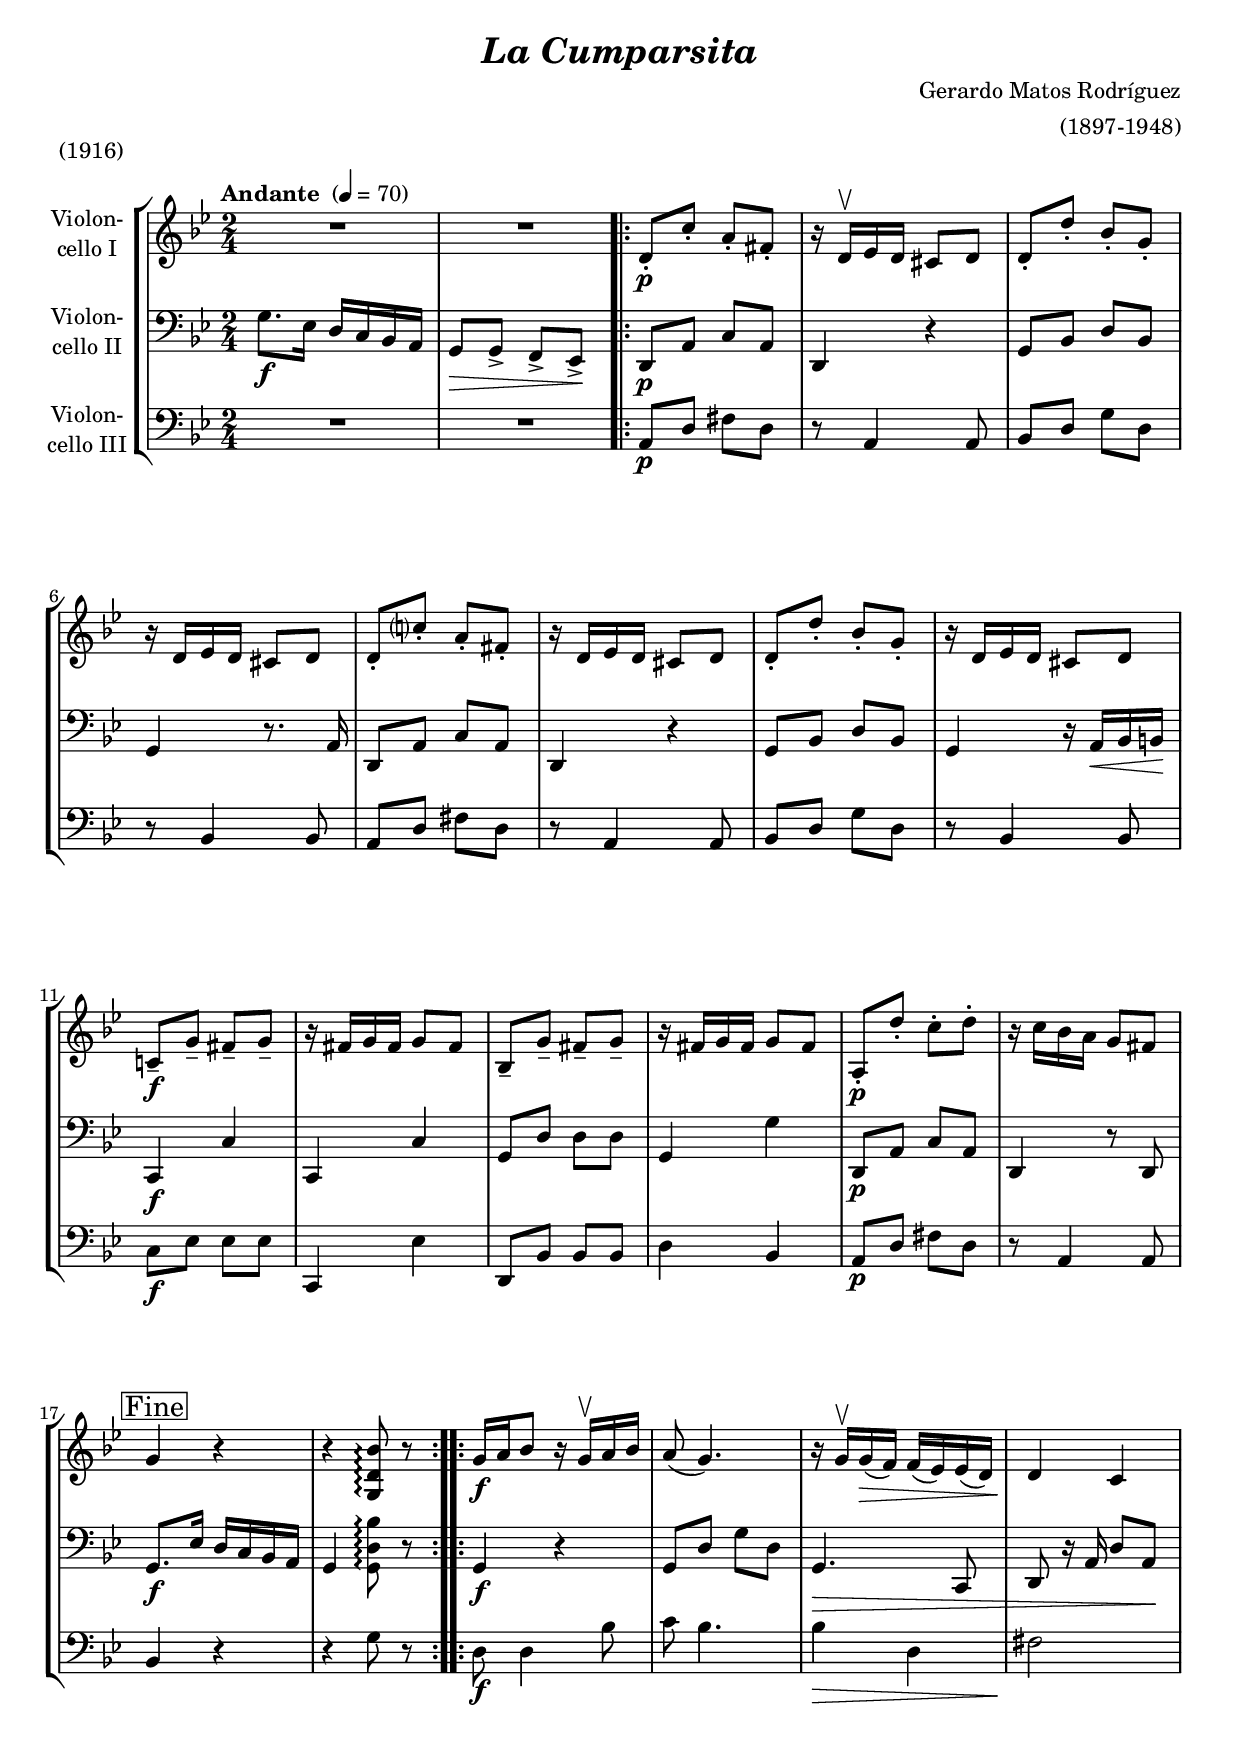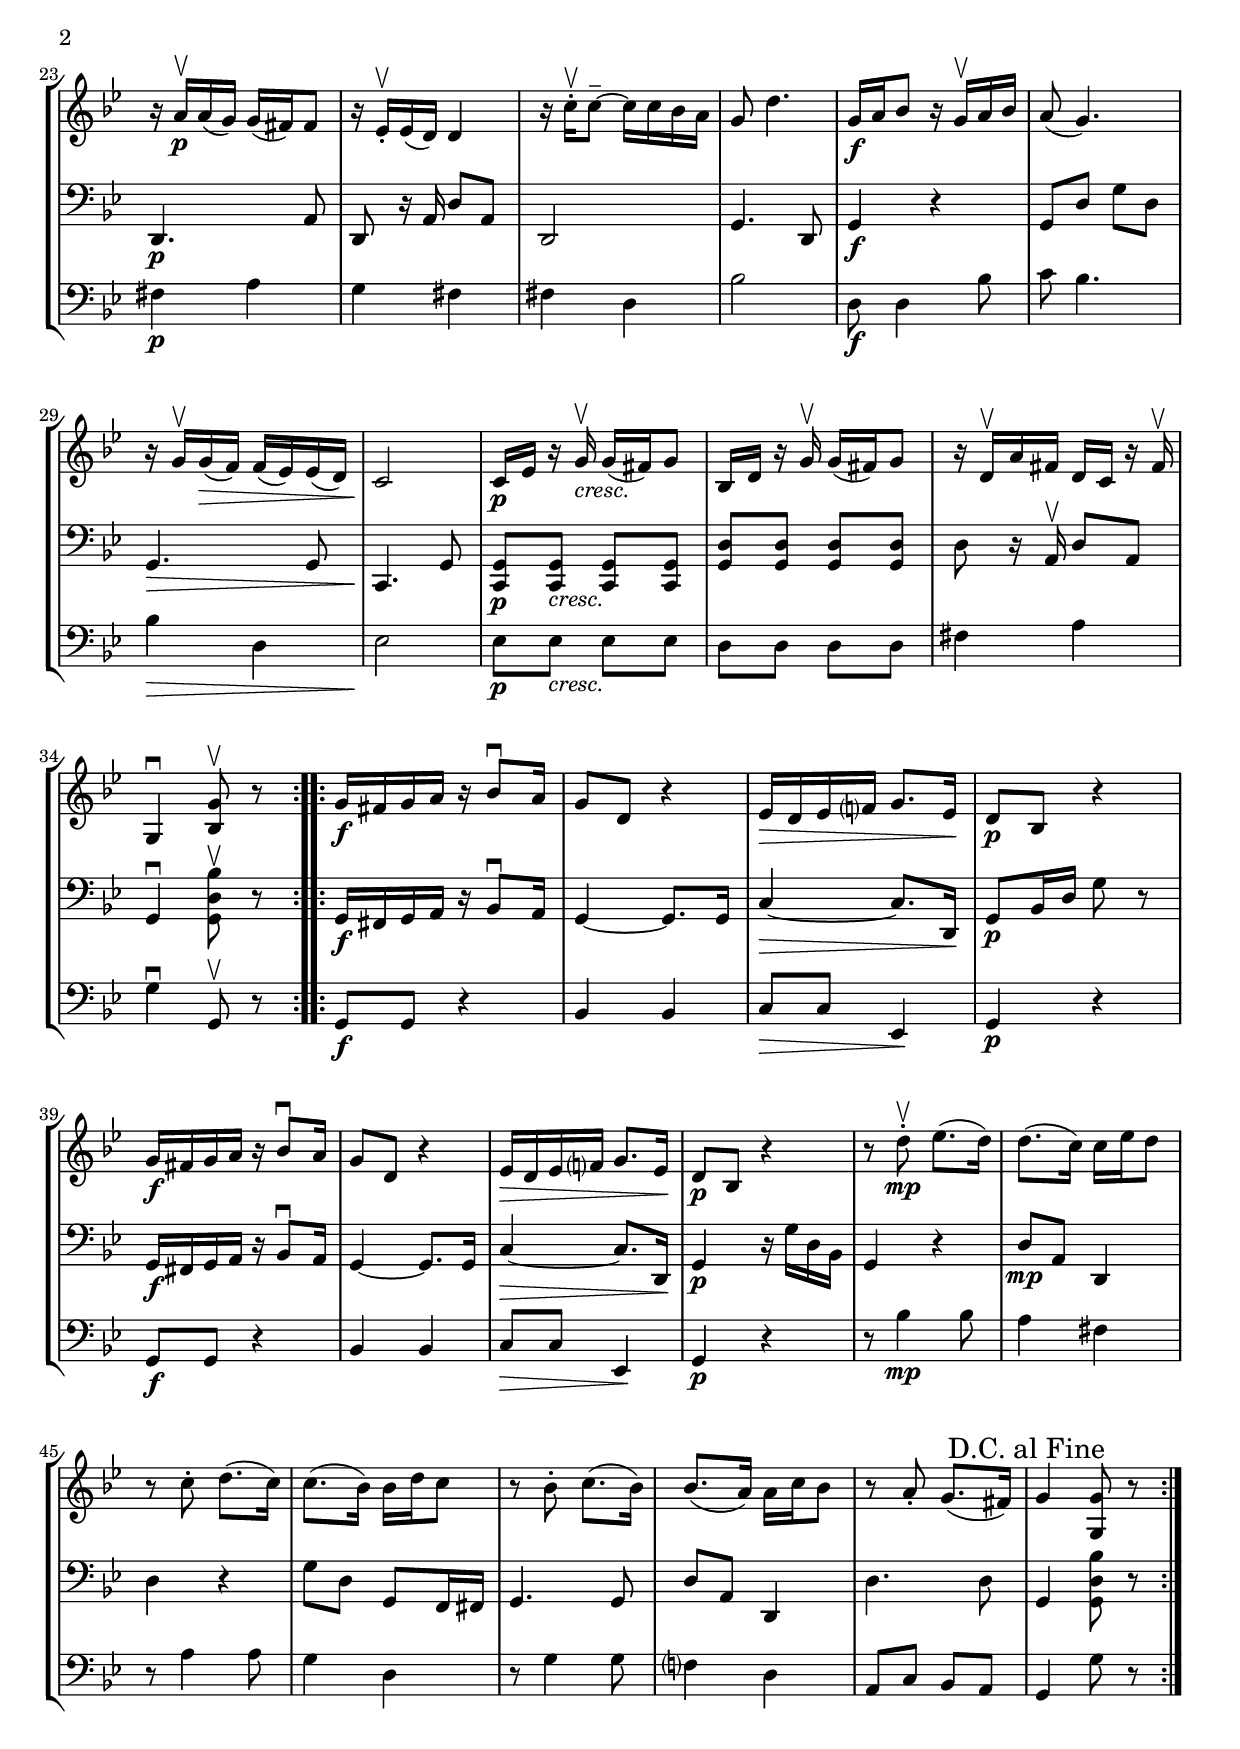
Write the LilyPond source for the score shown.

\version "2.14.2"
\include "deutsch.ly"

#(set-global-staff-size 19.5)

\header {
  title     = \markup \bold \italic "La Cumparsita"
  composer  = "Gerardo Matos Rodríguez"
  arranger  = "(1897-1948)"
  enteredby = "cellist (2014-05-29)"
  piece     = "(1916)"
}

voiceconsts = {
 \key b \major
 \clef "bass"
 %\numericTimeSignature
 \compressFullBarRests
 \time 2/4
 \tempo "Andante " 4=70
}

% mihi = "clarinet"
% milo = "bassoon"
mihi = "accordion"
milo = "accordion"

crsc = \markup \italic "cresc."
dcaf = \mark \markup "D.C. al Fine"
fine = \mark \markup \box "Fine"

boxa = \mark \markup \box "A"
boxb = { \bar "||" \mark \markup \box "B" }
boxc = { \bar "||" \mark \markup \box "C" }
boxd = { \bar "||" \mark \markup \box "D" \key a \major }

va = \relative c' {
  \voiceconsts
  \clef "treble"

  R2*2
  \repeat volta 2 {
    d8-.\p c'-. a-. fis-.
    r16 d\upbow es d cis8 d
    d-. d'-. b-. g-.

    r16 d es d cis8 d
    d-. c'?-. a-. fis-.
    r16 d es d cis8 d
    d-. d'-. b-. g-.
    r16 d es d cis8 d
    c!--\f g'-- fis-- g--

    r16 fis g fis g8 fis
    b,-- g'-- fis-- g--
    r16 fis g fis g8 fis
    a,-.\p d'-. c-. d-.
    r16 c b a g8 fis
    \fine g4 r
    r <g, d' b'>8\arpeggio r
  }

  \repeat volta 2 {
    g'16\f a b8 r16 g\upbow a b
    a8( g4.)
    r16 g\upbow g(\> f) f( es) es( d)
    d4\! c
    r16 a'\upbow\p a( g) g( fis) fis8

    r16 es-.\upbow es( d) d4
    r16 c'-.\upbow c8~-- c16 c b a
    g8 d'4.
    g,16\f a b8 r16 g\upbow a b
    a8( g4.)
    r16 g\upbow g(\> f) f( es) es( d)
    c2\!
    c16\p es r g\upbow_\crsc g( fis) g8
    b,16 d r g\upbow g( fis) g8
    r16 d\upbow a' fis d c r fis\upbow
    g,4\downbow <b g'>8\upbow r
  }

  \repeat volta 2 {
    g'16\f fis g a r b8\downbow a16
    g8 d r4
    es16\> d es f? g8. es16\!
    d8\p b r4
    g'16\f fis g a r b8\downbow a16
    g8 d r4

    es16\> d es f? g8. es16\!
    d8\p b r4
    r8 d'-.\upbow\mp es8.( d16)
    d8.( c16) c es d8
    r c-. d8.( c16)
    c8.( b16) b d c8

    r b-. c8.( b16)
    b8.( a16) a c b8
    r a-. g8.( fis16)
    \dcaf g4 <g, g'>8 r
  }
}

vb = \relative c' {
  \voiceconsts

  g8.\f es16 d c b a
  g8\> g-> f-> es->\!
  \repeat volta 2 {
    d\p a' c a
    d,4 r
    g8 b d b

    g4 r8. a16
    d,8 a' c a
    d,4 r
    g8 b d b
    g4 r16 a\< b h\!
    c,4\f c'

    c, c'
    g8 d' d d
    g,4 g'
    d,8\p a' c a
    d,4 r8 d
    \fine g8.\f es'16 d c b a

    g4 <g d' b'>8\arpeggio r
  }

  \repeat volta 2 {
    g4\f r
    g8 d' g d
    g,4.\> c,8
    d r16 a' d8 a\!
    d,4.\p a'8

    d, r16 a' d8 a
    d,2
    g4. d8
    g4\f r
    g8 d' g d
    g,4.\> g8

    c,4.\! g'8
    <c, g'>\p <c g'>_\crsc <c g'> <c g'>
    <g' d'> <g d'> <g d'> <g d'>
    d' r16 a\upbow d8 a
    g4\downbow <g d' b'>8\upbow r
  }

  \repeat volta 2 {
    g16\f fis g a r b8\downbow a16
    g4~ g8. g16
    c4~\> c8. d,16\!
    g8\p b16 d g8 r
    g,16\f fis g a r b8\downbow a16
    g4~ g8. g16

    c4~\> c8.d,16\!
    g4\p r16 g' d b
    g4 r
    d'8\mp a d,4
    d' r
    g8 d g, f16 fis

    g4. g8
    d' a d,4
    d'4. d8
    \dcaf g,4 <g d' b'>8 r
  }
}

vc = \relative c {
  \voiceconsts

  R2*2
  \repeat volta 2 {
    a8\p d fis d
    r a4 a8
    b d g d

    r b4 b8
    a d fis d
    r a4 a8
    b d g d
    r b4 b8
    c\f es es es

    c,4 es'
    d,8 b' b b
    d4 b
    a8\p d fis d
    r a4 a8
    \fine b4 r

    r g'8 r
  }

  \repeat volta 2 {
    d\f d4 b'8
    c b4.
    b4\> d,
    fis2\!
    fis4\p a

    g fis
    fis d
    b'2
    d,8\f d4 b'8
    c b4.
    b4\> d,

    es2\!
    es8\p es_\crsc es es
    d d d d
    fis4 a
    g\downbow g,8\upbow r
  }

  \repeat volta 2 {
    g\f g r4
    b b
    c8\> c es,4\!
    g\p r
    g8\f g r4
    b b

    c8\> c es,4\!
    g\p r
    r8 b'4\mp b8
    a4 fis
    r8 a4 a8
    g4 d

    r8 g4 g8
    f?4 d
    a8 c b a
    \dcaf g4 g'8 r
  }
}


music = \new StaffGroup <<
      \new Staff {
        \set Staff.midiInstrument = \mihi
        \set Staff.instrumentName = \markup \center-column { "Violon-" "cello I" }
        \transpose b b { \va }
      }

      \new Staff {
        \set Staff.midiInstrument = \milo
        \set Staff.instrumentName = \markup \center-column { "Violon-" "cello II" }
        \transpose b b { \vb }
      }

      \new Staff {
        \set Staff.midiInstrument = \milo
        \set Staff.instrumentName = \markup \center-column { "Violon-" "cello III" }
        \transpose b b { \vc }
      }
>>

\book {
  \score {
   \music
    \layout {}
  }

  \score {
    \unfoldRepeats \music

    \midi {
      \context {
        \Score
      }
    }
  }
}
